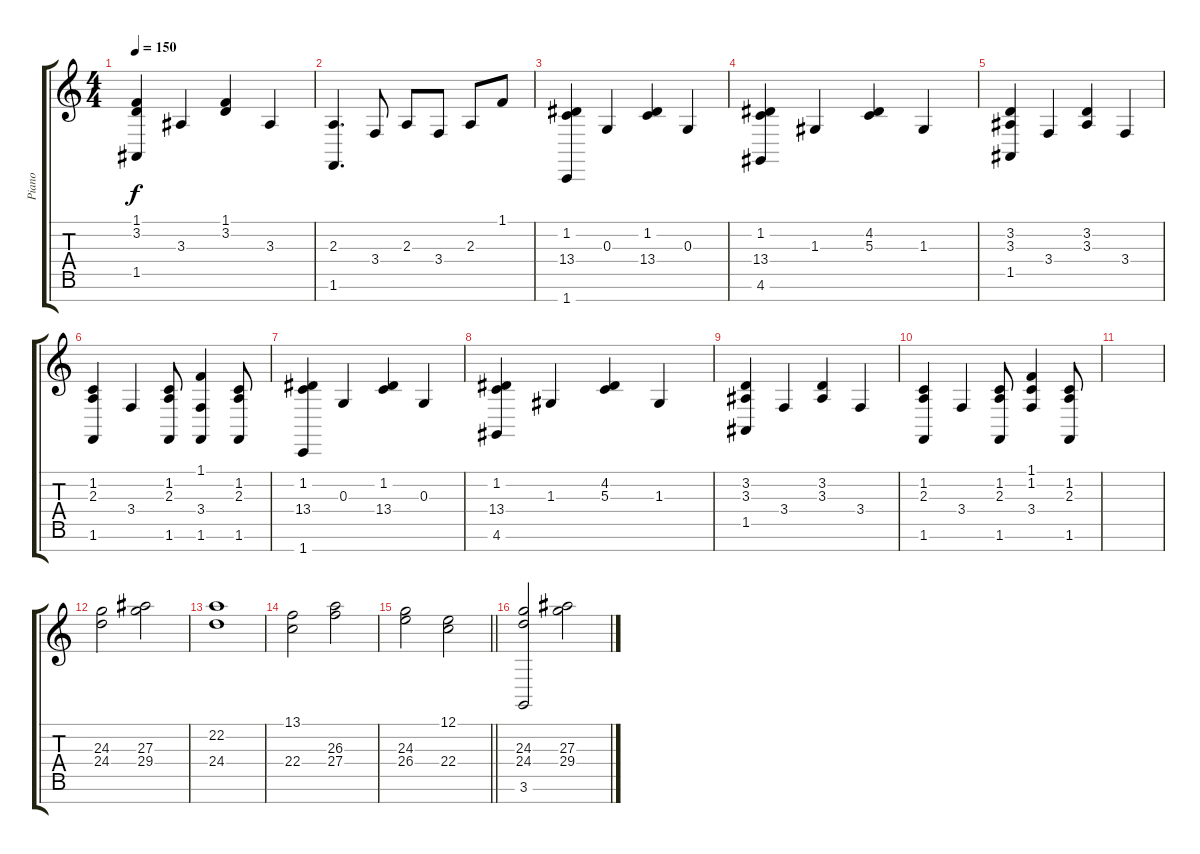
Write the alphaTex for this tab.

\track ("Piano" "Piano") {instrument acousticgrandpiano}
\staff {score tabs}
\tuning (E4 B3 G3 D3 A2 E2 B1) {hide}
\ts (4 4)
\tempo 150
\clef g2
\ks c
(1.1 3.2 1.5).4{dy f} 3.3.4 (1.1 3.2).4 3.3.4 |
(2.3 1.6).4{d} 3.4.8 2.3.8 3.4.8 2.3.8 1.1.8 |
(1.2 13.4 1.7).4 0.3.4 (1.2 13.4).4 0.3.4 |
(1.2 13.4 4.6).4 1.3.4 (4.2 5.3).4 1.3.4 |
(3.2 3.3 1.5).4 3.4.4 (3.2 3.3).4 3.4.4 |
(1.2 2.3 1.6).4 3.4.4 (1.2 2.3 1.6).8 (1.1 3.4 1.6).4 (1.2 2.3 1.6).8 |
(1.2 13.4 1.7).4 0.3.4 (1.2 13.4).4 0.3.4 |
(1.2 13.4 4.6).4 1.3.4 (4.2 5.3).4 1.3.4 |
(3.2 3.3 1.5).4 3.4.4 (3.2 3.3).4 3.4.4 |
(1.2 2.3 1.6).4 3.4.4 (1.2 2.3 1.6).8 (1.1 1.2 3.4).4 (1.2 2.3 1.6).8 |
|
(24.3 24.4).2 (27.3 29.4).2 |
(22.2 24.4).1 |
(13.1 22.4).2 (26.3 27.4).2 |
\barLineRight lightlight
(24.3 26.4).2 (12.1 22.4).2 |
(24.3 24.4 3.6).2 (27.3 29.4).2
